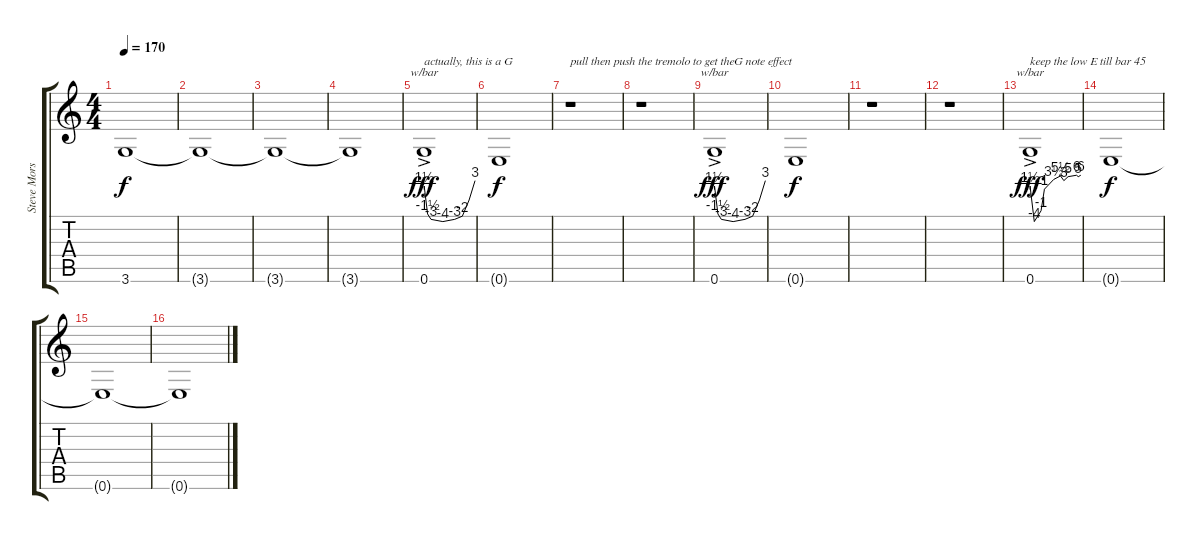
\track ("Steve Morse" "Steve Mors") {instrument overdrivenguitar}
\staff {score tabs}
\tuning (E4 B3 G3 D3 A2 E2) {hide}
\ts (4 4)
\tempo 170
\clef g2
\ks c
3.6.1{dy f volume 16 instrument electricguitarclean} |
3.6{t}.1 |
3.6{t}.1 |
3.6{t}.1 |
0.6{ac}.1{tbe (custom default 0 6 4 -6 8 -12 22 -16 36 -12 45 -8 53 0 60 12) txt "actually, this is a G" dy fff volume 12 instrument overdrivenguitar} |
0.6{t}.1{dy f} |
r.1{txt "pull then push the tremolo to get theG note effect"} |
r.1 |
0.6{ac}.1{tbe (custom default 0 6 4 -6 8 -12 22 -16 36 -12 45 -8 53 0 60 12) dy fff volume 12} |
0.6{t}.1{dy f} |
r.1 |
r.1 |
0.6{ac}.1{tbe (custom default 0 6 5 -16 13 -4 17 4 28 14 36 22 40 12 45 20 55 24 57 20 60 24) txt "keep the low E till bar 45" dy fff} |
0.6{t}.1{dy f volume 13} |
0.6{t}.1{volume 14} |
0.6{t}.1{volume 16}
